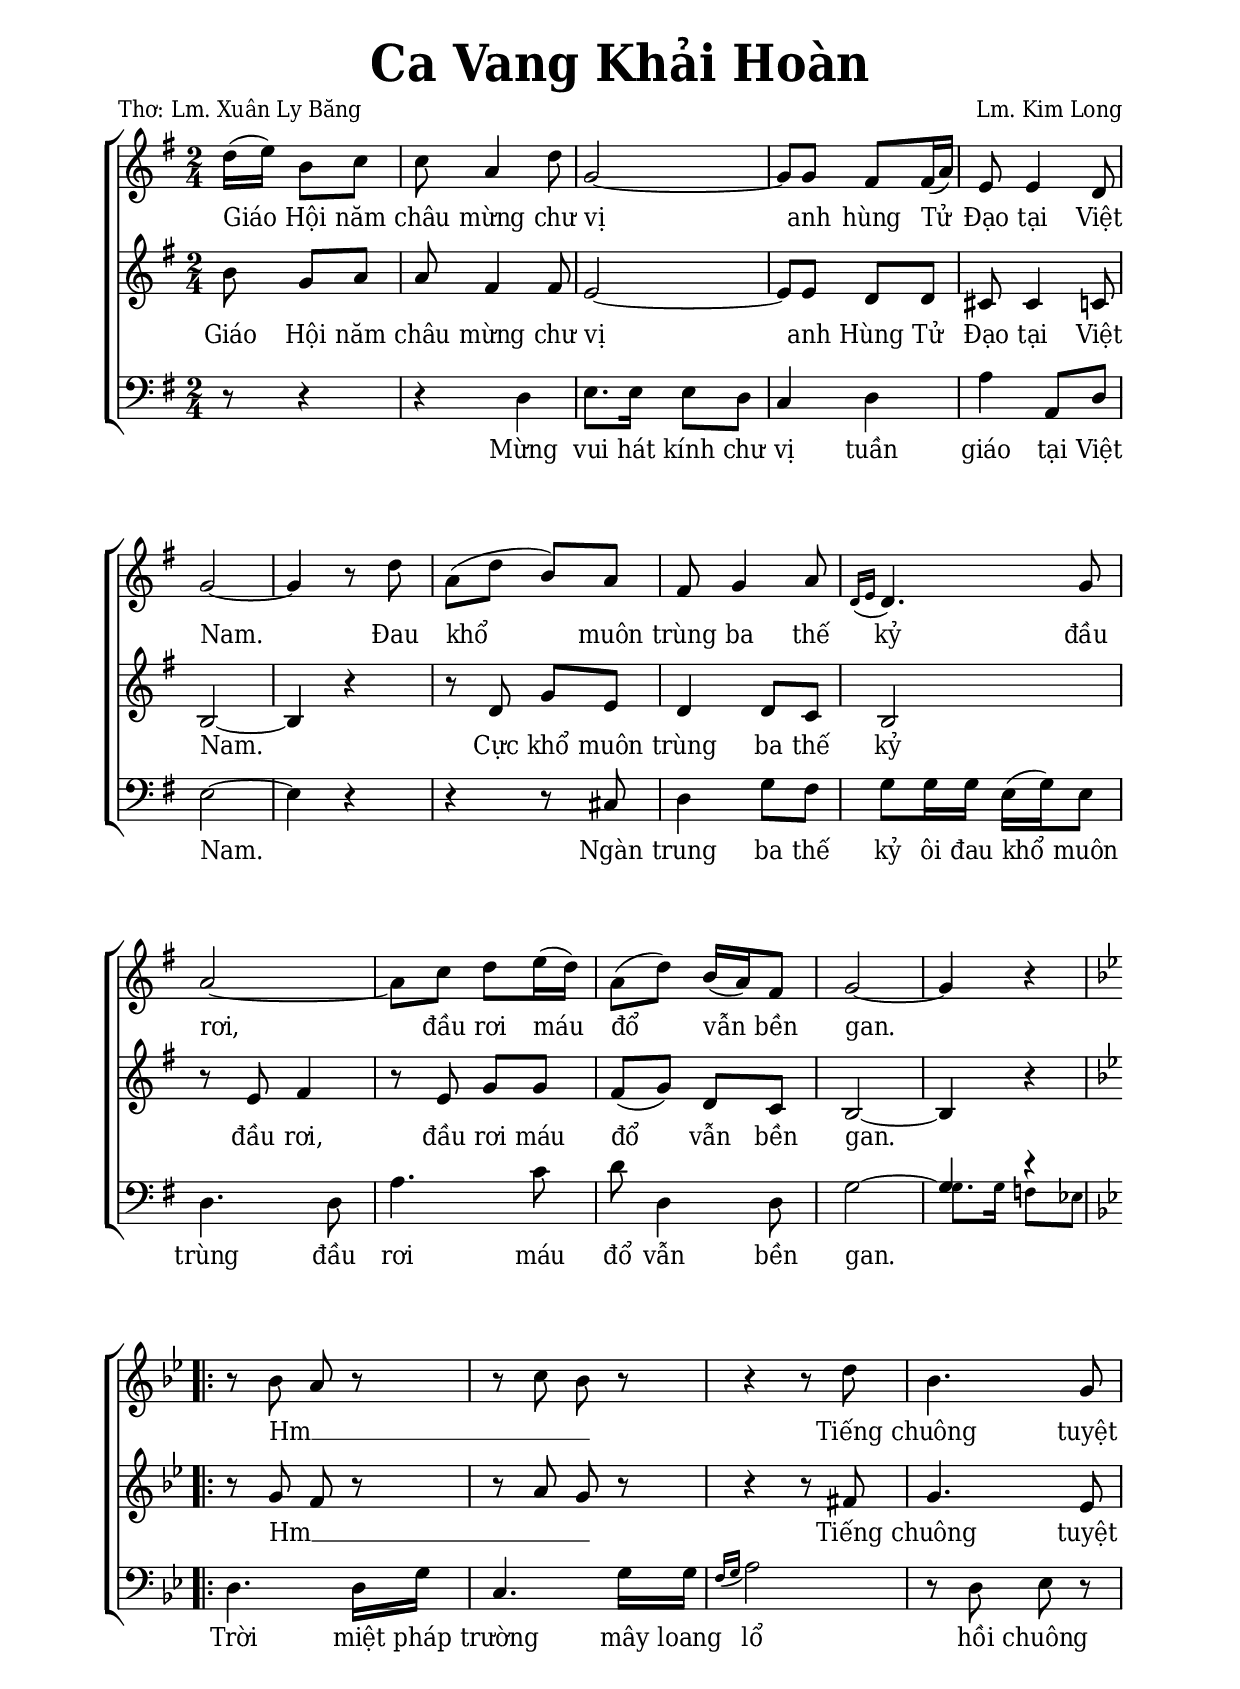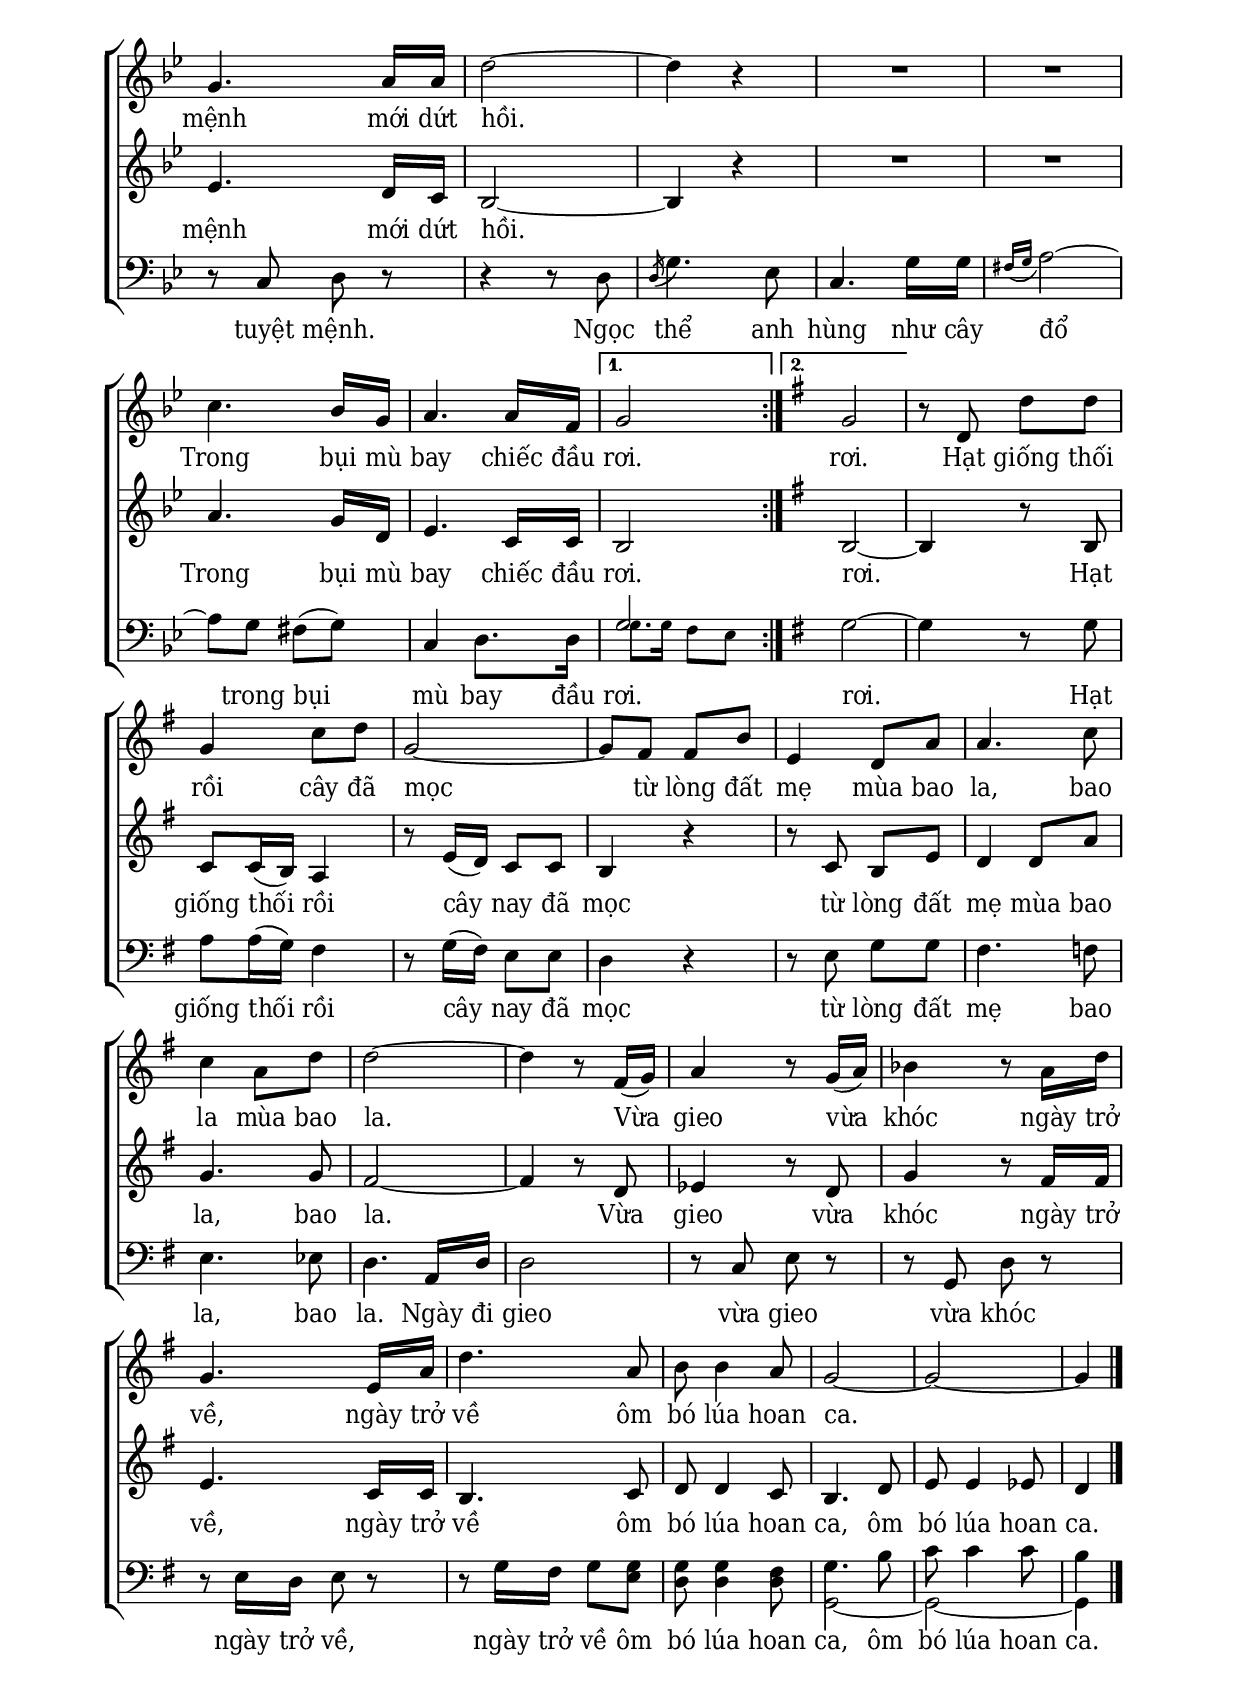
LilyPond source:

% Cài đặt chung
\version "2.22.1"
\include "english.ly"

\header {
  title = \markup { \fontsize #3 "Ca Vang Khải Hoàn" }
  poet = "Thơ: Lm. Xuân Ly Băng"
  composer = "Lm. Kim Long"
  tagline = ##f
}

% Đổi kích thước nốt cho bè phụ
notBePhu =
#(define-music-function (font-size music) (number? ly:music?)
   (for-some-music
     (lambda (m)
       (if (music-is-of-type? m 'rhythmic-event)
           (begin
             (set! (ly:music-property m 'tweaks)
                   (cons `(font-size . ,font-size)
                         (ly:music-property m 'tweaks)))
             #t)
           #f))
     music)
   music)

% Nhạc
nhacDiepKhucSop = \relative c'' {
  \partial 4. d16 (e) b8 c |
  c a4 d8 |
  g,2 ~ |
  g8 g fs fs16 (a) |
  e8 e4 d8 |
  g2 ~ |
  g4 r8 d' |
  a (d b) a |
  fs g4 a8 |
  \slashedGrace { d,16 (e } d4.) g8 |
  a2 ~ |
  a8 c d e16 (d) |
  a8 (d) b16 (a) fs8 |
  g2 ~ |
  g4 r \break
  
  \set Staff.printKeyCancellation = ##f
  \key bf \major
  \repeat volta 2 {
    r8 bf a r |
    r c bf r |
    r4 r8 d |
    bf4. g8 |
    g4. a16 a |
    d2 ~ |
    d4 r |
    R2*2
    c4. bf16 g |
    a4. a16 f
  }
  \alternative {
    {
      g2
    }
    {
      \key g \major
      g2      
    }
  }
  r8 d d' d |
  g,4 c8 d |
  g,2 ~ |
  g8 fs fs b |
  e,4 d8 a' |
  a4. c8 |
  c4 a8 d |
  d2 ~ |
  d4 r8 fs,16 (g) |
  a4 r8 g16 (a) |
  bf4 r8 a16 d |
  g,4. e16 a |
  d4. a8 |
  b b4 a8 |
  g2 ~ |
  g ~ |
  g4 \bar "|."
}

nhacDiepKhucAlto = \relative c'' {
  b8 g a |
  a fs4 fs8 |
  e2 ~ |
  e8 e d d |
  cs cs4 c!8 |
  b2 ~ |
  b4 r |
  r8 d g e |
  d4 d8 c |
  b2 |
  r8 e fs4 |
  r8 e g g |
  fs (g) d c |
  b2 ~ |
  b4 r
  
  \set Staff.printKeyCancellation = ##f
  \key bf \major
  r8 g' f r |
  r a g r |
  r4 r8 fs |
  g4. ef8 |
  ef4. d16 c |
  bf2 ~ |
  bf4 r |
  R2*2
  a'4. g16 d |
  ef4. c16 c |
  bf2 |
  
  \key g \major
  b2 ~ |
  b4 r8 b |
  c c16 (b) a4 |
  r8 e'16 (d) c8 c |
  b4 r |
  r8 c b e |
  d4 d8 a' |
  g4. g8 |
  fs2 ~ |
  fs4 r8 d |
  ef4 r8 d |
  g4 r8 fs16 fs |
  e4. c16 c |
  b4. c8 |
  d d4 c8 |
  b4. d8 |
  e e4 ef8 |
  d4
}

nhacDiepKhucBas = \relative c {
  r8 r4 |
  r d |
  e8. e16 e8 d |
  c4 d |
  a' a,8 d |
  e2 ~ |
  e4 r |
  r r8 cs |
  d4 g8 fs |
  g g16 g e (g) e8 |
  d4. d8 |
  a'4. c8 |
  d d,4 d8 |
  g2 ~ |
  <<
    {
      \voiceOne
      g4 r
    }
    \new Voice = "splitpart" \notBePhu -2 {
      \voiceTwo
      g8. g16 f!8 ef
    }
  >>
  \oneVoice
  
  \set Staff.printKeyCancellation = ##f
  \key bf \major
  d4. d16 g |
  c,4. g'16 g |
  \slashedGrace { f16 (g } a2) |
  r8 d, ef r |
  r c d r |
  r4 r8 d |
  \slashedGrace { d16 ( } g4.) ef8 |
  c4. g'16 g |
  \slashedGrace { fs16 (g } a2) ~ |
  a8 g fs (g) |
  c,4 d8. d16 |
  <<
    {
      \voiceOne
      g2
    }
    \new Voice = "splitpart" \notBePhu -2 {
      \voiceTwo
      g8. g16 f8 ef
    }
  >>
  \oneVoice
  
  \key g \major
  g2 ~ |
  g4 r8 g |
  a a16 (g) fs4 |
  r8 g16 (fs) e8 e |
  d4 r |
  r8 e g g |
  fs4. f!8 |
  e4. ef8 |
  d4. a16 d |
  d2 |
  r8 c e r |
  r g, d' r |
  r e16 d e8 r |
  r g16 fs g8 <g e> |
  <g d> <g d>4 <fs d>8 |
  <<
    {
      \voiceOne
      \stemDown g4. b8 |
      c c4 c8 |
      b4
    }
    \new Voice = "splitpart" {
      \voiceTwo
      g,2 ~ |
      g ~ |
      g4
    }
  >>
}

% Lời
loiDiepKhucSop = \lyricmode {
  Giáo Hội năm châu mừng chư vị anh hùng Tử Đạo tại Việt Nam.
  Đau khổ muôn trùng ba thế kỷ đầu rơi,
  đầu rơi máu đổ vẫn bền gan.
  Hm __ _ _ _
  Tiếng chuông tuyệt mệnh mới dứt hồi.
  Trong bụi mù bay chiếc đầu rơi.
  rơi.
  Hạt giống thối rồi cây đã mọc
  từ lòng đất mẹ mùa bao la,
  bao la mùa bao la.
  Vừa gieo vừa khóc ngày trở về,
  ngày trở về ôm bó lúa hoan ca.
}

loiDiepKhucAlto = \lyricmode {
  Giáo Hội năm châu mừng chư vị anh Hùng Tử Đạo tại Việt Nam.
  Cực khổ muôn trùng ba thế kỷ đầu rơi,
  đầu rơi máu đổ vẫn bền gan.
  Hm __ _ _ _
  Tiếng chuông tuyệt mệnh mới dứt hồi.
  Trong bụi mù bay chiếc đầu rơi.
  rơi.
  Hạt giống thối rồi cây nay đã mọc
  từ lòng đất mẹ mùa bao la, bao la.
  Vừa gieo vừa khóc ngày trở về,
  ngày trở về ôm bó lúa hoan ca,
  ôm bó lúa hoan ca.
}

loiDiepKhucBas = \lyricmode {
  Mừng vui hát kính chư vị tuần giáo tại Việt Nam.
  Ngàn trung ba thế kỷ ôi đau khổ muôn trùng
  đầu rơi máu đổ vẫn bền gan.
  Trời miệt pháp trường mây loang lổ hồi chuông tuyệt mệnh.
  Ngọc thể anh hùng như cây đổ trong bụi mù bay đầu rơi.
  rơi.
  Hạt giống thối rồi cây nay đã mọc
  từ lòng đất mẹ bao la, bao la.
  Ngày đi gieo vừa gieo vừa khóc ngày trở về,
  ngày trở về ôm bó lúa hoan ca,
  ôm bó lúa hoan ca.
}

% Dàn trang
\paper {
  #(set-paper-size "a4")
  top-margin = 10\mm
  bottom-margin = 10\mm
  left-margin = 20\mm
  right-margin = 20\mm
  indent = #0
  #(define fonts
    (make-pango-font-tree
      "Deja Vu Serif Condensed"
      "Deja Vu Serif Condensed"
      "Deja Vu Serif Condensed"
      (/ 20 20)))
  print-page-number = #f
  page-count = #2
  %systems-per-page = 4
}

TongNhip = {
  \key g \major \time 2/4
  \set Timing.beamExceptions = #'()
  \set Timing.baseMoment = #(ly:make-moment 1/4)
  \set Timing.beatStructure = #'(1 1)
}

% Đổi kích thước nốt cho bè phụ
notBePhu =
#(define-music-function (font-size music) (number? ly:music?)
   (for-some-music
     (lambda (m)
       (if (music-is-of-type? m 'rhythmic-event)
           (begin
             (set! (ly:music-property m 'tweaks)
                   (cons `(font-size . ,font-size)
                         (ly:music-property m 'tweaks)))
             #t)
           #f))
     music)
   music)

\score {
  \new ChoirStaff <<
    \new Staff <<
        \clef treble
        \new Voice = beSop {
          \TongNhip \nhacDiepKhucSop
        }
      \new Lyrics \lyricsto beSop \loiDiepKhucSop
    >>
    \new Staff <<
        \clef treble
        \new Voice = beAlto {
          \TongNhip \nhacDiepKhucAlto
        }
      \new Lyrics \lyricsto beAlto \loiDiepKhucAlto
    >>
    \new Staff <<
        \clef "bass"
        \new Voice = beBas {
          \TongNhip \nhacDiepKhucBas
        }
      \new Lyrics \lyricsto beBas \loiDiepKhucBas
    >>
  >>
  \layout {
    \override Lyrics.LyricSpace.minimum-distance = #0.8
    \override Score.BarNumber.break-visibility = ##(#f #f #f)
    \override Score.SpacingSpanner.uniform-stretching = ##t
  }
}
